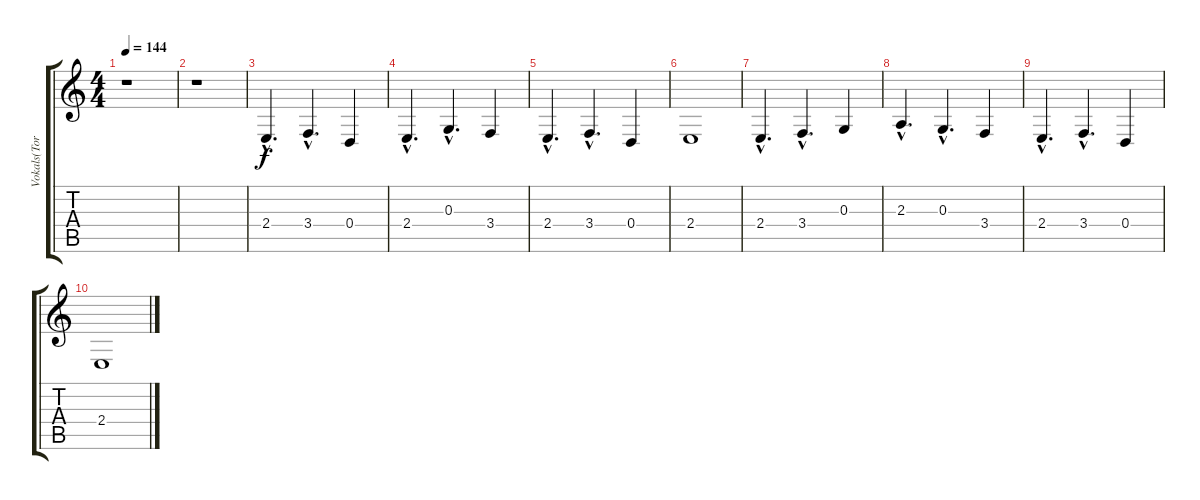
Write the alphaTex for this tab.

\track ("Vokals(Torleif)" "Vokals(Tor") {instrument lead2sawtooth}
\staff {score tabs}
\tuning (E4 B3 G3 D3 A2 E2) {hide}
\ts (4 4)
\tempo 144
\clef g2
\ks c
r.1{dy f} |
r.1 |
2.4{hac}.4{d} 3.4{hac}.4{d} 0.4.4 |
2.4{hac}.4{d} 0.3{hac}.4{d} 3.4.4 |
2.4{hac}.4{d} 3.4{hac}.4{d} 0.4.4 |
2.4.1 |
2.4{hac}.4{d} 3.4{hac}.4{d} 0.3.4 |
2.3{hac}.4{d} 0.3{hac}.4{d} 3.4.4 |
2.4{hac}.4{d} 3.4{hac}.4{d} 0.4.4 |
2.4.1
